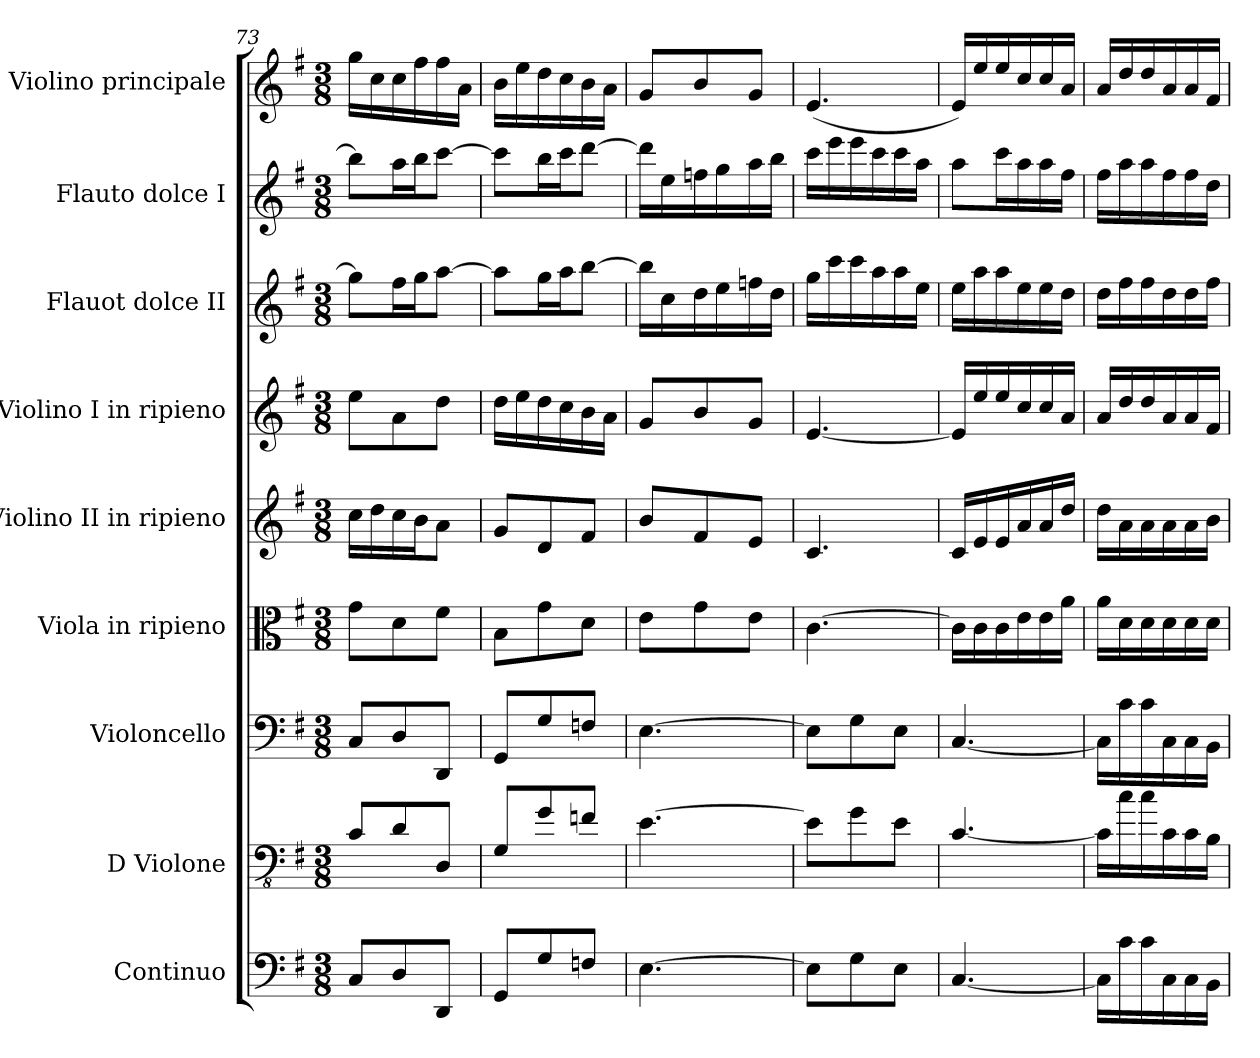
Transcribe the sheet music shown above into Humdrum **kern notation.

**kern	**kern	**kern	**kern	**kern	**kern	**kern	**kern	**kern
*part9	*part8	*part7	*part6	*part5	*part4	*part3	*part2	*part1
*staff9	*staff8	*staff7	*staff6	*staff5	*staff4	*staff3	*staff2	*staff1
*I"Continuo	*I"D Violone	*I"Violoncello	*I"Viola in ripieno	*I"Violino II in ripieno	*I"Violino I in ripieno	*I"Flauot dolce II	*I"Flauto dolce I	*I"Violino principale
*I'Cont.	*I'D Vne.	*I'Vc.	*I'Vla.	*I'Vln. II	*I'Vln. I	*I'Fl. II	*I'Fl. I	*I'Vln. p.
!!LO:PB:g=z
*clefF4	*clefFv4	*clefF4	*clefC3	*clefG2	*clefG2	*clefG2	*clefG2	*clefG2
*	*ITrd7c12	*	*	*	*	*	*	*
*k[f#]	*k[f#]	*k[f#]	*k[f#]	*k[f#]	*k[f#]	*k[f#]	*k[f#]	*k[f#]
*M3/8	*M3/8	*M3/8	*M3/8	*M3/8	*M3/8	*M3/8	*M3/8	*M3/8
=73	=73	=73	=73	=73	=73	=73	=73	=73
8C/L	8CC/L	8C/L	8g\L	16cc\LL	8ee\L	8gg\L]	8bb\L]	16gg\LL
.	.	.	.	16dd\	.	.	.	16cc\
8D/	8DD/	8D/	8d\	16cc\	8a\	16ff#\L	16aa\L	16cc\
.	.	.	.	16b\J	.	16gg\J	16bb\J	16ff#\
8DD/J	8DDD/J	8DD/J	8f#\J	8a\J	8dd\J	[8aa\J	[8ccc\J	16ff#\
.	.	.	.	.	.	.	.	16a\JJ
=74	=74	=74	=74	=74	=74	=74	=74	=74
8GG/L	8GGG/L	8GG/L	8B\L	8g/L	16dd\LL	8aa\L]	8ccc\L]	16b\LL
.	.	.	.	.	16ee\	.	.	16ee\
8G/	8GG/	8G/	8g\	8d/	16dd\	16gg\L	16bb\L	16dd\
.	.	.	.	.	16cc\	16aa\J	16ccc\J	16cc\
8Fn/J	8FFn/J	8Fn/J	8d\J	8f#/J	16b\	[8bb\J	[8ddd\J	16b\
.	.	.	.	.	16a\JJ	.	.	16a\JJ
=75	=75	=75	=75	=75	=75	=75	=75	=75
[4.E\	[4.EE\	[4.E\	8e\L	8b/L	8g/L	16bb\LL]	16ddd\LL]	8g/L
.	.	.	.	.	.	16cc\	16ee\	.
.	.	.	8g\	8f#/	8b/	16dd\	16ffn\	8b/
.	.	.	.	.	.	16ee\	16gg\	.
.	.	.	8e\J	8e/J	8g/J	16ffn\	16aa\	8g/J
.	.	.	.	.	.	16dd\JJ	16bb\JJ	.
=76	=76	=76	=76	=76	=76	=76	=76	=76
8E\L]	8EE\L]	8E\L]	[4.c\	4.c/	[4.e/	16gg\LL	16ccc\LL	(<4.e/
.	.	.	.	.	.	16ccc\	16eee\	.
8G\	8GG\	8G\	.	.	.	16ccc\	16eee\	.
.	.	.	.	.	.	16aa\	16ccc\	.
8E\J	8EE\J	8E\J	.	.	.	16aa\	16ccc\	.
.	.	.	.	.	.	16ee\JJ	16aa\JJ	.
=77	=77	=77	=77	=77	=77	=77	=77	=77
[4.C/	[4.CC/	[4.C/	16c\LL]	16c/LL	16e/LL]	16ee\LL	8aa\L	16e/LL)
.	.	.	16c\	16e/	16ee/	16aa\	.	16ee/
.	.	.	16c\	16e/	16ee/	16aa\	16ccc\L	16ee/
.	.	.	16e\	16a/	16cc/	16ee\	16aa\	16cc/
.	.	.	16e\	16a/	16cc/	16ee\	16aa\	16cc/
.	.	.	16a\JJ	16dd/JJ	16a/JJ	16dd\JJ	16ff#\JJ	16a/JJ
=78	=78	=78	=78	=78	=78	=78	=78	=78
16C\LL]	16CC\LL]	16C\LL]	16a\LL	16dd\LL	16a/LL	16dd\LL	16ff#\LL	16a/LL
16c\	16C\	16c\	16d\	16a\	16dd/	16ff#\	16aa\	16dd/
16c\	16C\	16c\	16d\	16a\	16dd/	16ff#\	16aa\	16dd/
16C\	16CC\	16C\	16d\	16a\	16a/	16dd\	16ff#\	16a/
16C\	16CC\	16C\	16d\	16a\	16a/	16dd\	16ff#\	16a/
16BB\JJ	16BBB\JJ	16BB\JJ	16d\JJ	16b\JJ	16f#/JJ	16ff#\JJ	16dd\JJ	16f#/JJ
=	=	=	=	=	=	=	=	=
*-	*-	*-	*-	*-	*-	*-	*-	*-
